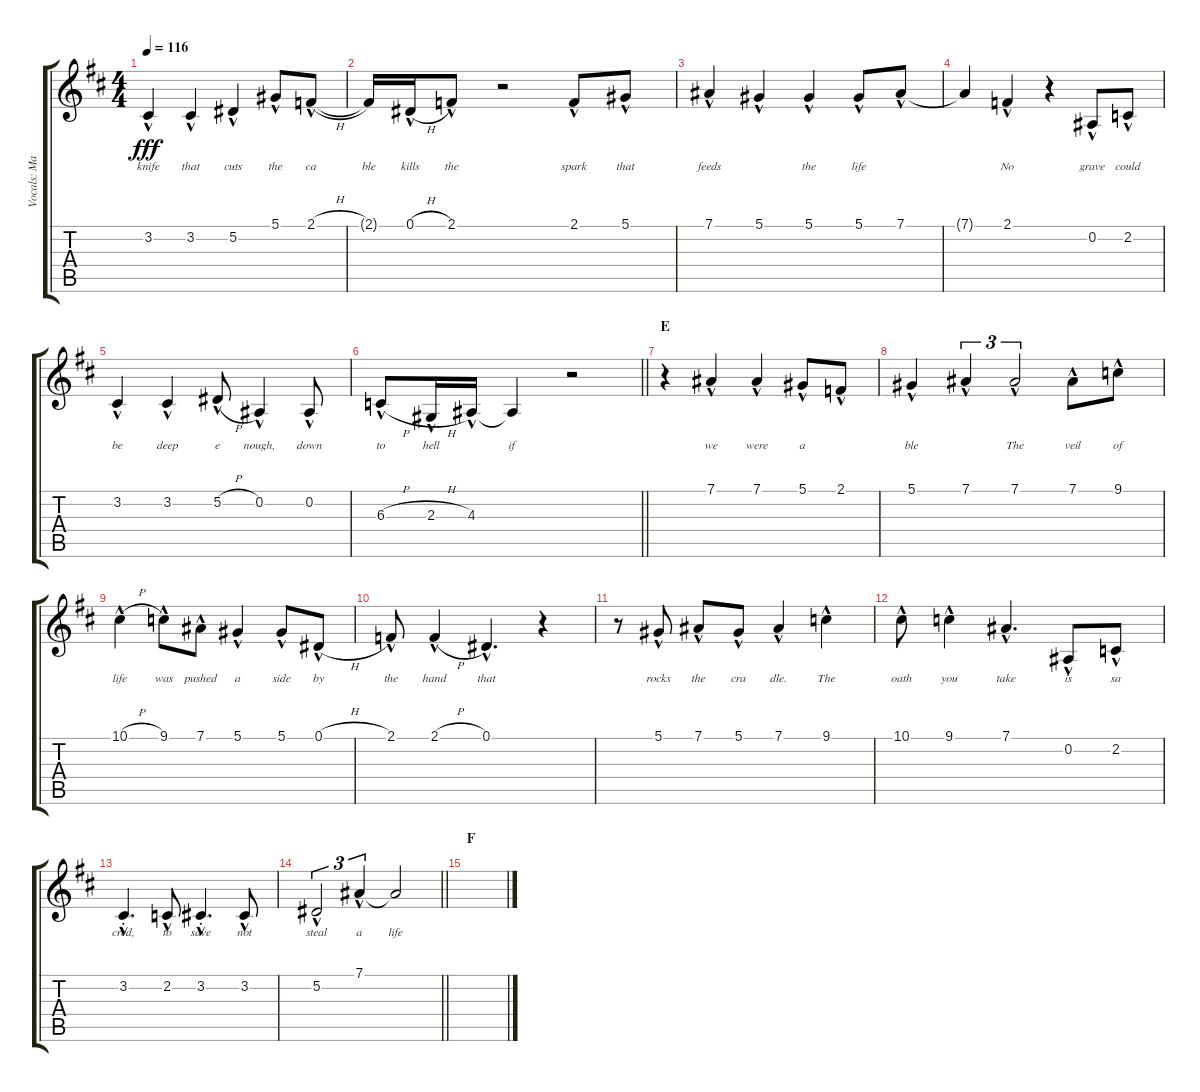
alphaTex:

\track ("Vocals: Martin" "Vocals: Ma") {instrument lead2sawtooth}
\staff {score tabs}
\tuning (Eb4 Bb3 Gb3 Db3 Ab2 Eb2) {hide}
\ts (4 4)
\tempo 116
\clef g2
\ks d
3.2{hac}.4{lyrics (0 "knife") lyrics (1 "") lyrics (2 "") lyrics (3 "") lyrics (4 "") dy fff} 3.2{hac}.4{lyrics (0 "that") lyrics (1 "") lyrics (2 "") lyrics (3 "") lyrics (4 "")} 5.2{hac}.4{lyrics (0 "cuts") lyrics (1 "") lyrics (2 "") lyrics (3 "") lyrics (4 "")} 5.1{hac}.8{lyrics (0 "the") lyrics (1 "") lyrics (2 "") lyrics (3 "") lyrics (4 "")} 2.1{h hac}.8{lyrics (0 "ca") lyrics (1 "") lyrics (2 "") lyrics (3 "") lyrics (4 "")} |
2.1{t}.16{lyrics (0 "ble") lyrics (1 "") lyrics (2 "") lyrics (3 "") lyrics (4 "")} 0.1{h hac}.16{lyrics (0 "kills") lyrics (1 "") lyrics (2 "") lyrics (3 "") lyrics (4 "")} 2.1{hac}.8{lyrics (0 "the") lyrics (1 "") lyrics (2 "") lyrics (3 "") lyrics (4 "")} r.2 2.1{hac}.8{lyrics (0 "spark") lyrics (1 "") lyrics (2 "") lyrics (3 "") lyrics (4 "")} 5.1{hac}.8{lyrics (0 "that") lyrics (1 "") lyrics (2 "") lyrics (3 "") lyrics (4 "")} |
7.1{hac}.4{lyrics (0 "feeds") lyrics (1 "") lyrics (2 "") lyrics (3 "") lyrics (4 "")} 5.1{hac}.4{lyrics (0 "") lyrics (1 "") lyrics (2 "") lyrics (3 "") lyrics (4 "")} 5.1{hac}.4{lyrics (0 "the") lyrics (1 "") lyrics (2 "") lyrics (3 "") lyrics (4 "")} 5.1{hac}.8{lyrics (0 "life") lyrics (1 "") lyrics (2 "") lyrics (3 "") lyrics (4 "")} 7.1{hac}.8{lyrics (0 "") lyrics (1 "") lyrics (2 "") lyrics (3 "") lyrics (4 "")} |
7.1{t}.4{lyrics (0 "") lyrics (1 "") lyrics (2 "") lyrics (3 "") lyrics (4 "")} 2.1{hac}.4{lyrics (0 "No") lyrics (1 "") lyrics (2 "") lyrics (3 "") lyrics (4 "")} r.4 0.2{hac}.8{lyrics (0 "grave") lyrics (1 "") lyrics (2 "") lyrics (3 "") lyrics (4 "")} 2.2{hac}.8{lyrics (0 "could") lyrics (1 "") lyrics (2 "") lyrics (3 "") lyrics (4 "")} |
3.2{hac}.4{lyrics (0 "be") lyrics (1 "") lyrics (2 "") lyrics (3 "") lyrics (4 "")} 3.2{hac}.4{lyrics (0 "deep") lyrics (1 "") lyrics (2 "") lyrics (3 "") lyrics (4 "")} 5.2{h hac}.8{lyrics (0 "e") lyrics (1 "") lyrics (2 "") lyrics (3 "") lyrics (4 "")} 0.2{hac}.4{lyrics (0 "nough,") lyrics (1 "") lyrics (2 "") lyrics (3 "") lyrics (4 "")} 0.2{hac}.8{lyrics (0 "down") lyrics (1 "") lyrics (2 "") lyrics (3 "") lyrics (4 "")} |
\barLineRight lightlight
6.3{h hac}.8{lyrics (0 "to") lyrics (1 "") lyrics (2 "") lyrics (3 "") lyrics (4 "")} 2.3{h hac}.16{lyrics (0 "hell") lyrics (1 "") lyrics (2 "") lyrics (3 "") lyrics (4 "")} 4.3{hac}.16{lyrics (0 "") lyrics (1 "") lyrics (2 "") lyrics (3 "") lyrics (4 "")} 4.3{t}.4{lyrics (0 "if") lyrics (1 "") lyrics (2 "") lyrics (3 "") lyrics (4 "")} r.2 |
\section ("" "E")
r.4 7.1{hac}.4{lyrics (0 "we") lyrics (1 "") lyrics (2 "") lyrics (3 "") lyrics (4 "")} 7.1{hac}.4{lyrics (0 "were") lyrics (1 "") lyrics (2 "") lyrics (3 "") lyrics (4 "")} 5.1{hac}.8{lyrics (0 "a") lyrics (1 "") lyrics (2 "") lyrics (3 "") lyrics (4 "")} 2.1{hac}.8{lyrics (0 "") lyrics (1 "") lyrics (2 "") lyrics (3 "") lyrics (4 "")} |
5.1{hac}.4{lyrics (0 "ble") lyrics (1 "") lyrics (2 "") lyrics (3 "") lyrics (4 "")} 7.1{hac}.4{tu (3 2) lyrics (0 "") lyrics (1 "") lyrics (2 "") lyrics (3 "") lyrics (4 "")} 7.1{hac}.2{tu (3 2) lyrics (0 "The") lyrics (1 "") lyrics (2 "") lyrics (3 "") lyrics (4 "")} 7.1{hac}.8{lyrics (0 "veil") lyrics (1 "") lyrics (2 "") lyrics (3 "") lyrics (4 "")} 9.1{hac}.8{lyrics (0 "of") lyrics (1 "") lyrics (2 "") lyrics (3 "") lyrics (4 "")} |
10.1{h hac}.4{lyrics (0 "life") lyrics (1 "") lyrics (2 "") lyrics (3 "") lyrics (4 "")} 9.1{hac}.8{lyrics (0 "was") lyrics (1 "") lyrics (2 "") lyrics (3 "") lyrics (4 "")} 7.1{hac}.8{lyrics (0 "pushed") lyrics (1 "") lyrics (2 "") lyrics (3 "") lyrics (4 "")} 5.1{hac}.4{lyrics (0 "a") lyrics (1 "") lyrics (2 "") lyrics (3 "") lyrics (4 "")} 5.1{hac}.8{lyrics (0 "side") lyrics (1 "") lyrics (2 "") lyrics (3 "") lyrics (4 "")} 0.1{h hac}.8{lyrics (0 "by") lyrics (1 "") lyrics (2 "") lyrics (3 "") lyrics (4 "")} |
2.1{hac}.8{lyrics (0 "the") lyrics (1 "") lyrics (2 "") lyrics (3 "") lyrics (4 "")} 2.1{h hac}.4{lyrics (0 "hand") lyrics (1 "") lyrics (2 "") lyrics (3 "") lyrics (4 "")} 0.1{hac}.4{d lyrics (0 "that") lyrics (1 "") lyrics (2 "") lyrics (3 "") lyrics (4 "")} r.4 |
r.8 5.1{hac}.8{lyrics (0 "rocks") lyrics (1 "") lyrics (2 "") lyrics (3 "") lyrics (4 "")} 7.1{hac}.8{lyrics (0 "the") lyrics (1 "") lyrics (2 "") lyrics (3 "") lyrics (4 "")} 5.1{hac}.8{lyrics (0 "cra") lyrics (1 "") lyrics (2 "") lyrics (3 "") lyrics (4 "")} 7.1{hac}.4{lyrics (0 "dle.") lyrics (1 "") lyrics (2 "") lyrics (3 "") lyrics (4 "")} 9.1{hac}.4{lyrics (0 "The") lyrics (1 "") lyrics (2 "") lyrics (3 "") lyrics (4 "")} |
10.1{hac}.8{lyrics (0 "oath") lyrics (1 "") lyrics (2 "") lyrics (3 "") lyrics (4 "")} 9.1{hac}.4{lyrics (0 "you") lyrics (1 "") lyrics (2 "") lyrics (3 "") lyrics (4 "")} 7.1{hac}.4{d lyrics (0 "take") lyrics (1 "") lyrics (2 "") lyrics (3 "") lyrics (4 "")} 0.2{hac}.8{lyrics (0 "is") lyrics (1 "") lyrics (2 "") lyrics (3 "") lyrics (4 "")} 2.2{hac}.8{lyrics (0 "sa") lyrics (1 "") lyrics (2 "") lyrics (3 "") lyrics (4 "")} |
3.2{hac st}.4{d lyrics (0 "cred,") lyrics (1 "") lyrics (2 "") lyrics (3 "") lyrics (4 "")} 2.2{hac}.8{lyrics (0 "to") lyrics (1 "") lyrics (2 "") lyrics (3 "") lyrics (4 "")} 3.2{hac st}.4{d lyrics (0 "save") lyrics (1 "") lyrics (2 "") lyrics (3 "") lyrics (4 "")} 3.2{hac}.8{lyrics (0 "not") lyrics (1 "") lyrics (2 "") lyrics (3 "") lyrics (4 "")} |
\barLineRight lightlight
5.2{hac}.2{tu (3 2) lyrics (0 "steal") lyrics (1 "") lyrics (2 "") lyrics (3 "") lyrics (4 "")} 7.1{hac}.4{tu (3 2) lyrics (0 "a") lyrics (1 "") lyrics (2 "") lyrics (3 "") lyrics (4 "")} 7.1{t}.2{lyrics (0 "life") lyrics (1 "") lyrics (2 "") lyrics (3 "") lyrics (4 "")} |
\section ("" "F")
